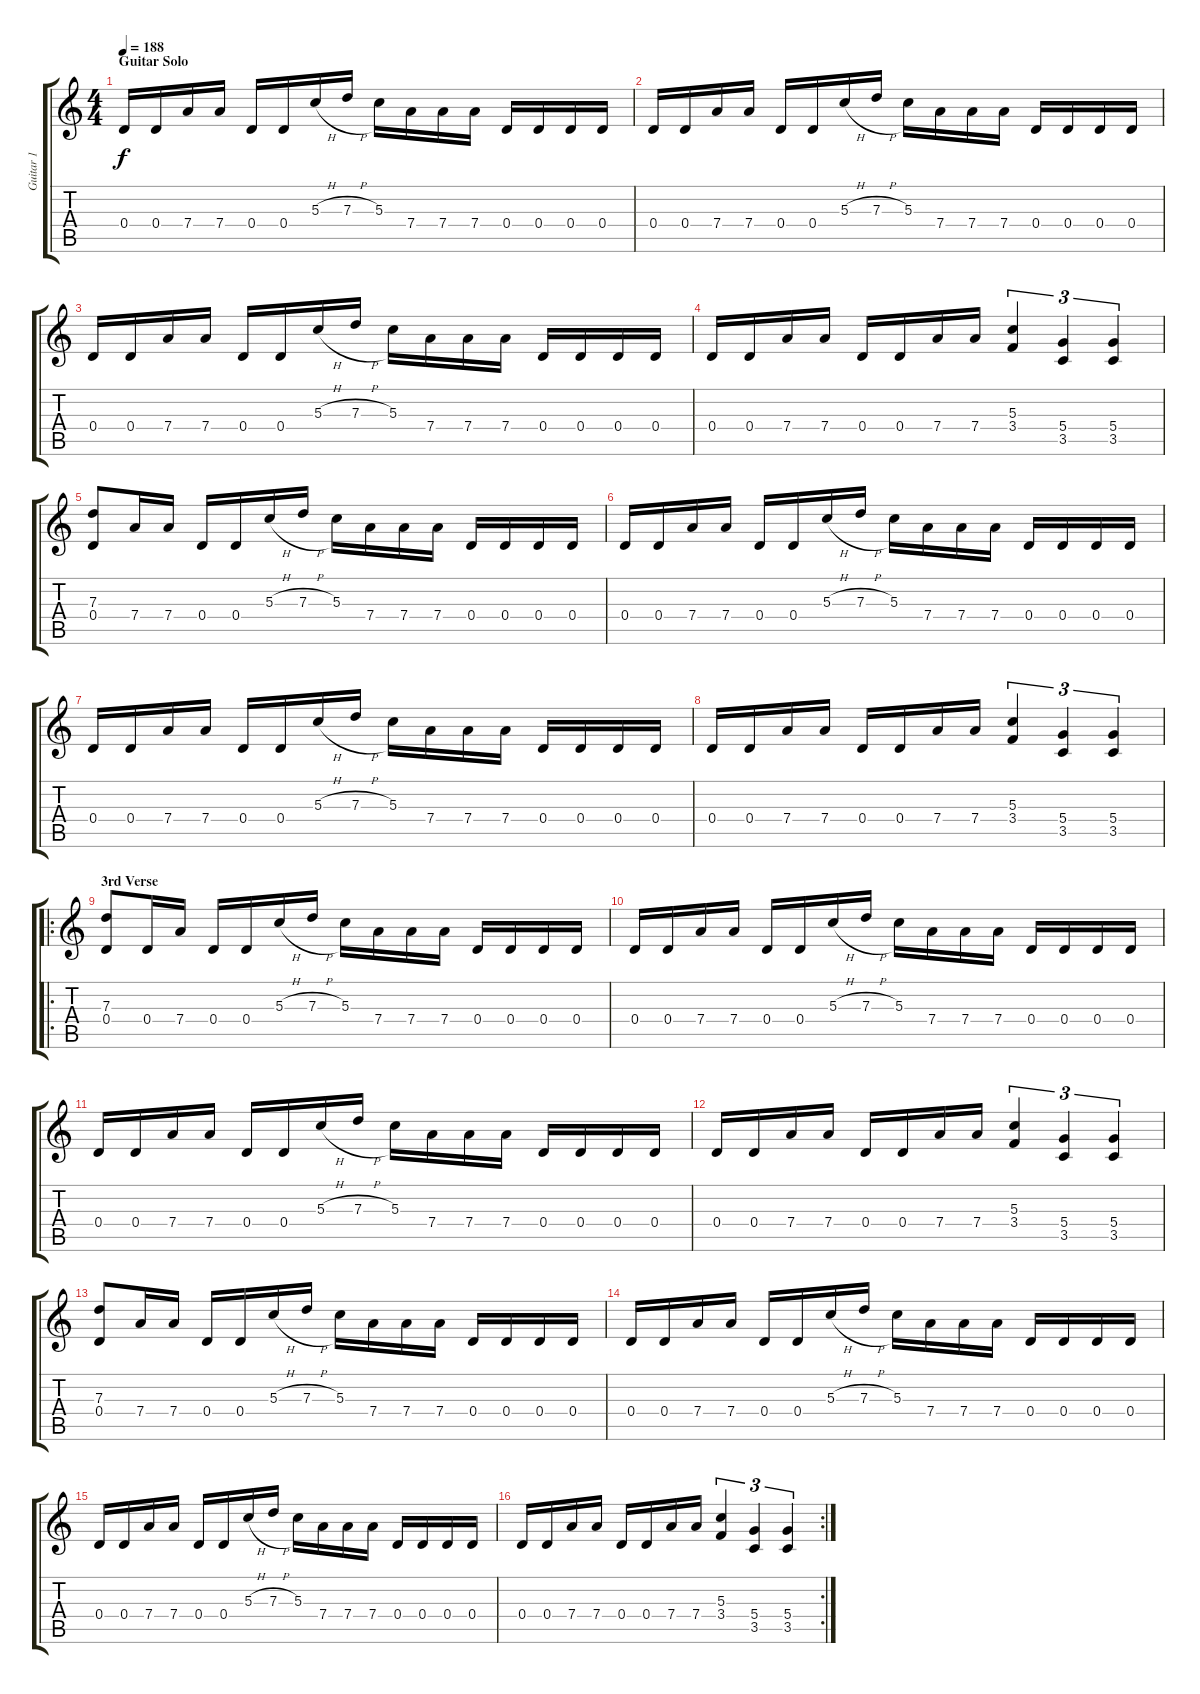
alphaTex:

\track ("Guitar 1" "Guitar 1") {instrument distortionguitar}
\staff {score tabs}
\tuning (E4 B3 G3 D3 A2 E2) {hide}
\ts (4 4)
\section ("" "Guitar Solo")
\tempo 188
\clef g2
\ks c
0.4.16{dy f} 0.4.16 7.4.16 7.4.16 0.4.16 0.4.16 5.3{h}.16 7.3{h}.16 5.3.16 7.4.16 7.4.16 7.4.16 0.4.16 0.4.16 0.4.16 0.4.16 |
0.4.16 0.4.16 7.4.16 7.4.16 0.4.16 0.4.16 5.3{h}.16 7.3{h}.16 5.3.16 7.4.16 7.4.16 7.4.16 0.4.16 0.4.16 0.4.16 0.4.16 |
0.4.16 0.4.16 7.4.16 7.4.16 0.4.16 0.4.16 5.3{h}.16 7.3{h}.16 5.3.16 7.4.16 7.4.16 7.4.16 0.4.16 0.4.16 0.4.16 0.4.16 |
0.4.16 0.4.16 7.4.16 7.4.16 0.4.16 0.4.16 7.4.16 7.4.16 (5.3 3.4).4{tu (3 2)} (5.4 3.5).4{tu (3 2)} (5.4 3.5).4{tu (3 2)} |
(7.3 0.4).8 7.4.16 7.4.16 0.4.16 0.4.16 5.3{h}.16 7.3{h}.16 5.3.16 7.4.16 7.4.16 7.4.16 0.4.16 0.4.16 0.4.16 0.4.16 |
0.4.16 0.4.16 7.4.16 7.4.16 0.4.16 0.4.16 5.3{h}.16 7.3{h}.16 5.3.16 7.4.16 7.4.16 7.4.16 0.4.16 0.4.16 0.4.16 0.4.16 |
0.4.16 0.4.16 7.4.16 7.4.16 0.4.16 0.4.16 5.3{h}.16 7.3{h}.16 5.3.16 7.4.16 7.4.16 7.4.16 0.4.16 0.4.16 0.4.16 0.4.16 |
0.4.16 0.4.16 7.4.16 7.4.16 0.4.16 0.4.16 7.4.16 7.4.16 (5.3 3.4).4{tu (3 2)} (5.4 3.5).4{tu (3 2)} (5.4 3.5).4{tu (3 2)} |
\ro
\section ("" "3rd Verse")
(7.3 0.4).8 0.4.16 7.4.16 0.4.16 0.4.16 5.3{h}.16 7.3{h}.16 5.3.16 7.4.16 7.4.16 7.4.16 0.4.16 0.4.16 0.4.16 0.4.16 |
0.4.16 0.4.16 7.4.16 7.4.16 0.4.16 0.4.16 5.3{h}.16 7.3{h}.16 5.3.16 7.4.16 7.4.16 7.4.16 0.4.16 0.4.16 0.4.16 0.4.16 |
0.4.16 0.4.16 7.4.16 7.4.16 0.4.16 0.4.16 5.3{h}.16 7.3{h}.16 5.3.16 7.4.16 7.4.16 7.4.16 0.4.16 0.4.16 0.4.16 0.4.16 |
0.4.16 0.4.16 7.4.16 7.4.16 0.4.16 0.4.16 7.4.16 7.4.16 (5.3 3.4).4{tu (3 2)} (5.4 3.5).4{tu (3 2)} (5.4 3.5).4{tu (3 2)} |
(7.3 0.4).8 7.4.16 7.4.16 0.4.16 0.4.16 5.3{h}.16 7.3{h}.16 5.3.16 7.4.16 7.4.16 7.4.16 0.4.16 0.4.16 0.4.16 0.4.16 |
0.4.16 0.4.16 7.4.16 7.4.16 0.4.16 0.4.16 5.3{h}.16 7.3{h}.16 5.3.16 7.4.16 7.4.16 7.4.16 0.4.16 0.4.16 0.4.16 0.4.16 |
0.4.16 0.4.16 7.4.16 7.4.16 0.4.16 0.4.16 5.3{h}.16 7.3{h}.16 5.3.16 7.4.16 7.4.16 7.4.16 0.4.16 0.4.16 0.4.16 0.4.16 |
\rc 2
0.4.16 0.4.16 7.4.16 7.4.16 0.4.16 0.4.16 7.4.16 7.4.16 (5.3 3.4).4{tu (3 2)} (5.4 3.5).4{tu (3 2)} (5.4 3.5).4{tu (3 2)}
